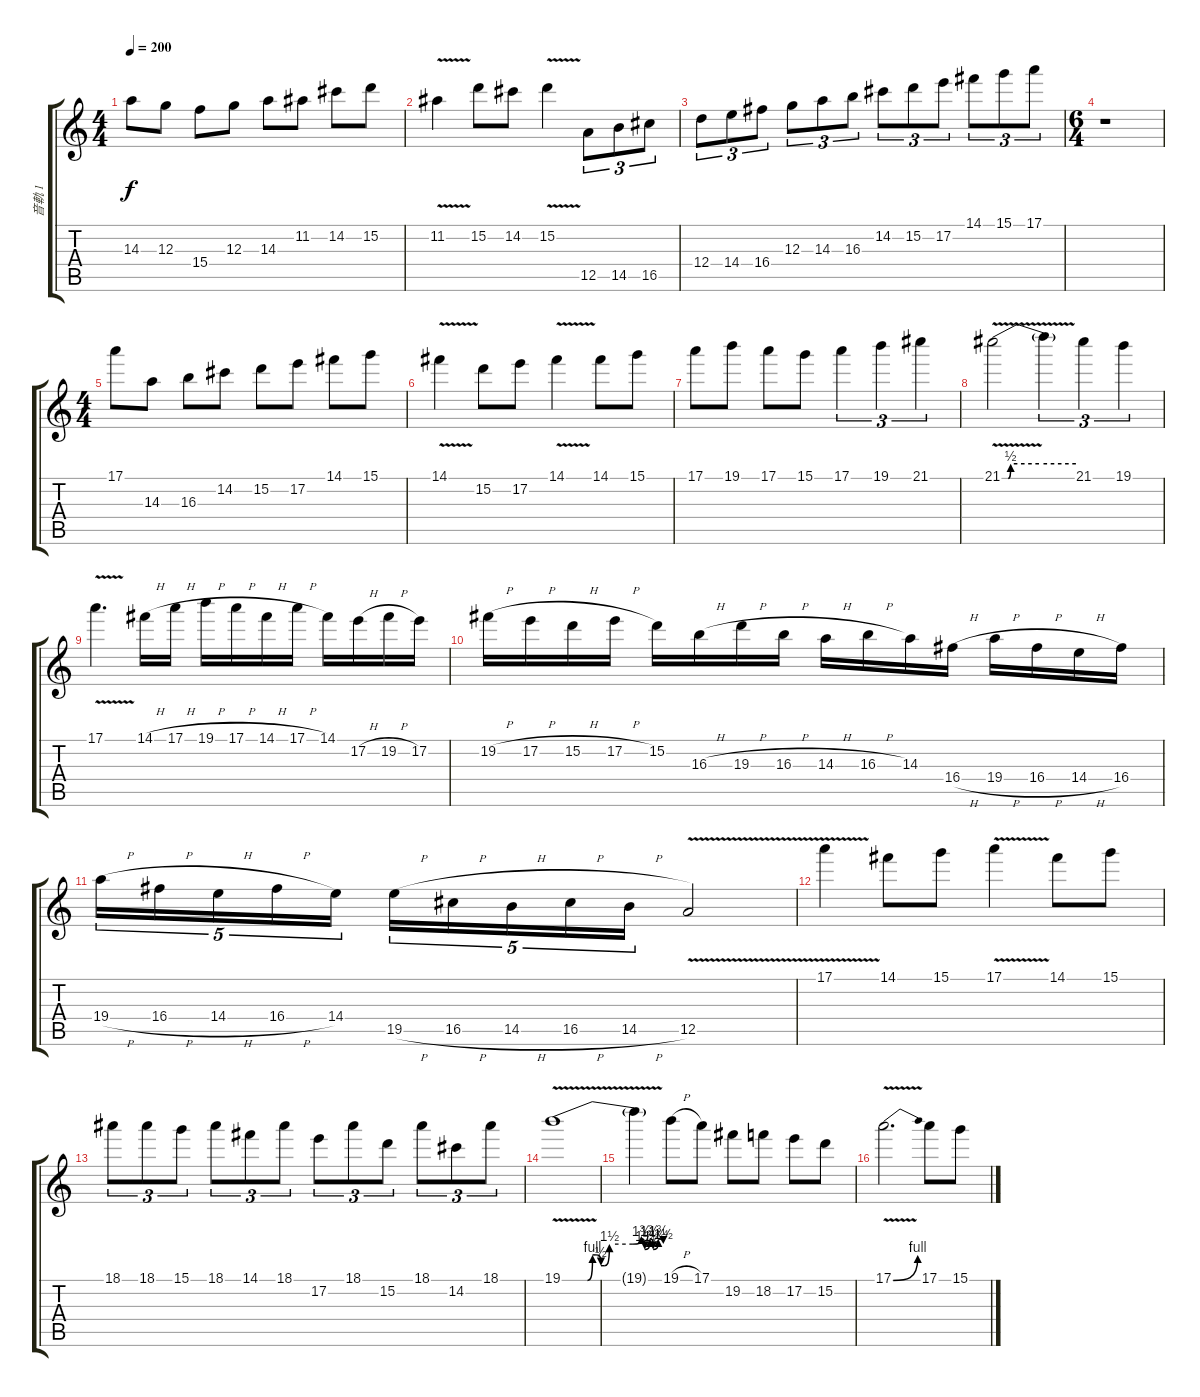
\track ("音軌 1" "音軌 1") {instrument distortionguitar}
\staff {score tabs}
\tuning (E4 B3 G3 D3 A2 E2) {hide}
\ts (4 4)
\tempo 200
\clef g2
\ks c
14.3.8{dy f} 12.3.8 15.4.8 12.3.8 14.3.8 11.2.8 14.2.8 15.2.8 |
11.2{v}.4 15.2.8 14.2.8 15.2{v}.4 12.5.8{tu (3 2)} 14.5.8{tu (3 2)} 16.5.8{tu (3 2)} |
12.4.8{tu (3 2)} 14.4.8{tu (3 2)} 16.4.8{tu (3 2)} 12.3.8{tu (3 2)} 14.3.8{tu (3 2)} 16.3.8{tu (3 2)} 14.2.8{tu (3 2)} 15.2.8{tu (3 2)} 17.2.8{tu (3 2)} 14.1.8{tu (3 2)} 15.1.8{tu (3 2)} 17.1.8{tu (3 2)} |
\ts (6 4)
r.1 |
\ts (4 4)
17.1.8 14.3.8 16.3.8 14.2.8 15.2.8 17.2.8 14.1.8 15.1.8 |
14.1{v}.4 15.2.8 17.2.8 14.1{v}.4 14.1.8 15.1.8 |
17.1.8 19.1.8 17.1.8 15.1.8 17.1.4{tu (3 2)} 19.1.4{tu (3 2)} 21.1.4{tu (3 2)} |
21.1{be (custom 0 0 5 0 7 2 30 2 60 2) v}.2 21.1{t}.4{tu (3 2)} 21.1.4{tu (3 2)} 19.1.4{tu (3 2)} |
17.1{v}.4{d} 14.1{h}.16 17.1{h}.16 19.1{h}.16 17.1{h}.16 14.1{h}.16 17.1{h}.16 14.1.16 17.2{h}.16 19.2{h}.16 17.2.16 |
19.2{h}.16 17.2{h}.16 15.2{h}.16 17.2{h}.16 15.2.16 16.3{h}.16 19.3{h}.16 16.3{h}.16 14.3{h}.16 16.3{h}.16 14.3.16 16.4{h}.16 19.4{h}.16 16.4{h}.16 14.4{h}.16 16.4.16 |
19.4{h}.16{tu (5 4)} 16.4{h}.16{tu (5 4)} 14.4{h}.16{tu (5 4)} 16.4{h}.16{tu (5 4)} 14.4.16{tu (5 4)} 19.5{h}.16{tu (5 4)} 16.5{h}.16{tu (5 4)} 14.5{h}.16{tu (5 4)} 16.5{h}.16{tu (5 4)} 14.5{h}.16{tu (5 4)} 12.5{v}.2 |
17.1{v}.4 14.1.8 15.1.8 17.1{v}.4 14.1.8 15.1.8 |
18.1.8{tu (3 2)} 18.1.8{tu (3 2)} 15.1.8{tu (3 2)} 18.1.8{tu (3 2)} 14.1.8{tu (3 2)} 18.1.8{tu (3 2)} 17.2.8{tu (3 2)} 18.1.8{tu (3 2)} 15.2.8{tu (3 2)} 18.1.8{tu (3 2)} 14.2.8{tu (3 2)} 18.1.8{tu (3 2)} |
19.1{be (custom 0 0 15 0 18 4 20 4 23 2 25 2 28 6 42 6 47 7 49 5 52 7 54 5 57 7 60 6) v}.1 |
19.1{t}.4 19.1{h}.8 17.1.8 19.2.8 18.2.8 17.2.8 15.2.8 |
17.1{be (bend 0 0 60 4) v}.2{d} 17.1.8 15.1.8
